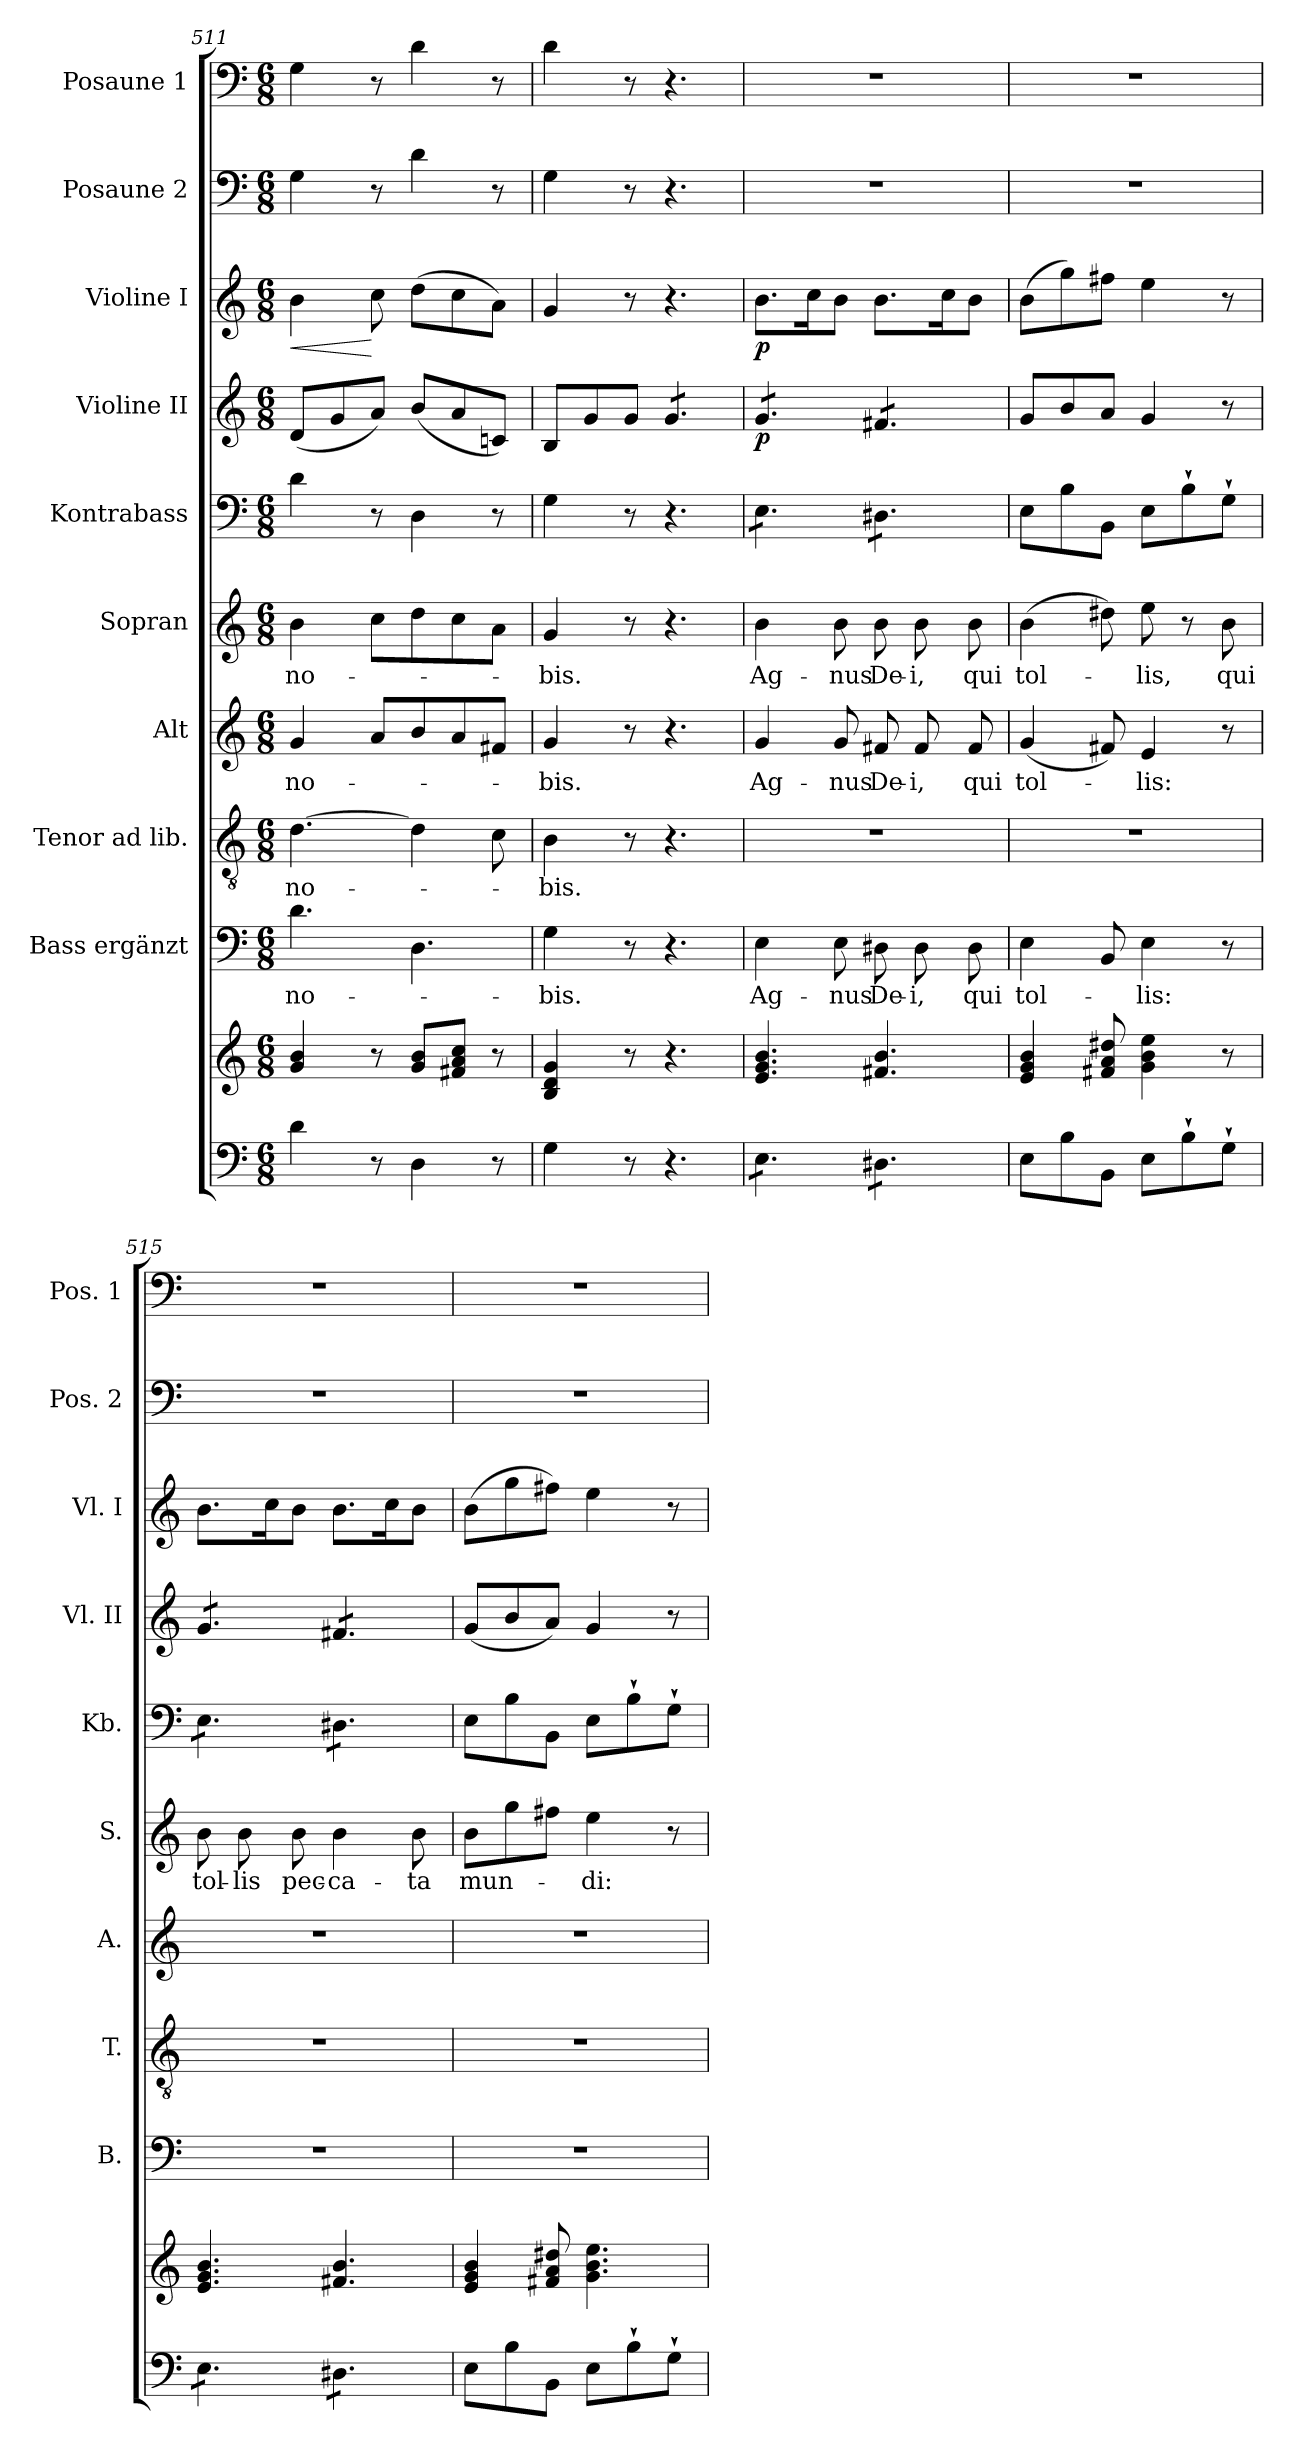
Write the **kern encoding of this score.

**kern	**kern	**kern	**text	**kern	**text	**kern	**text	**kern	**text	**kern	**kern	**dynam	**kern	**dynam	**kern	**kern
*part10	*part10	*part9	*part9	*part8	*part8	*part7	*part7	*part6	*part6	*part5	*part4	*part4	*part3	*part3	*part2	*part1
*staff11	*staff10	*staff9	*staff9	*staff8	*staff8	*staff7	*staff7	*staff6	*staff6	*staff5	*staff4	*staff4	*staff3	*staff3	*staff2	*staff1
*	*	*I"Bass ergänzt	*	*I"Tenor ad lib.	*	*I"Alt	*	*I"Sopran	*	*I"Kontrabass	*I"Violine II	*	*I"Violine I	*	*I"Posaune 2	*I"Posaune 1
*	*	*I'B.	*	*I'T.	*	*I'A.	*	*I'S.	*	*I'Kb.	*I'Vl. II	*	*I'Vl. I	*	*I'Pos. 2	*I'Pos. 1
*clefF4	*clefG2	*clefF4	*	*clefGv2	*	*clefG2	*	*clefG2	*	*clefF4	*clefG2	*	*clefG2	*	*clefF4	*clefF4
*	*	*	*	*	*	*	*	*	*	*ITrd7c12	*	*	*	*	*	*
*k[]	*k[]	*k[]	*	*k[]	*	*k[]	*	*k[]	*	*k[]	*k[]	*	*k[]	*	*k[]	*k[]
*C:	*C:	*C:	*	*C:	*	*C:	*	*C:	*	*C:	*C:	*	*C:	*	*C:	*C:
*M6/8	*M6/8	*M6/8	*	*M6/8	*	*M6/8	*	*M6/8	*	*M6/8	*M6/8	*	*M6/8	*	*M6/8	*M6/8
=511	=511	=511	=511	=511	=511	=511	=511	=511	=511	=511	=511	=511	=511	=511	=511	=511
!	!	!	!LO:LY:b	!	!LO:LY:b	!	!LO:LY:b	!	!LO:LY:b	!	!	!	!	!LO:HP:b	!	!
4d\	4g/ 4b/	4.d\	no-	[4.d\	no-	4g/	no-	4b\	no-	4D\	(<8d/L	.	4b\	<	4G\	4G\
.	.	.	.	.	.	.	.	.	.	.	8g/	.	.	.	.	.
8r	8r	.	.	.	.	8a/L	.	8cc\L	.	8r	8a/J)	.	8cc\	[	8r	8r
4D\	8g/ 8b/L	4.D\	.	4d\]	.	8b/	.	8dd\	.	4DD\	(<8b/L	.	(>8dd\L	.	4d\	4d\
.	8f#X/ 8a/ 8cc/J	.	.	.	.	8a/	.	8cc\	.	.	8a/	.	8cc\	.	.	.
8r	8r	.	.	8c\	.	8f#X/J	.	8a\J	.	8r	8cn/J)	.	8a\J)	.	8r	8r
=512	=512	=512	=512	=512	=512	=512	=512	=512	=512	=512	=512	=512	=512	=512	=512	=512
!	!	!	!LO:LY:b	!	!LO:LY:b	!	!LO:LY:b	!	!LO:LY:b	!	!	!	!	!	!	!
4G\	4B/ 4d/ 4g/	4G\	-bis.	4B\	-bis.	4g/	-bis.	4g/	-bis.	4GG\	8B/L	.	4g/	.	4G\	4d\
.	.	.	.	.	.	.	.	.	.	.	8g/	.	.	.	.	.
8r	8r	8r	.	8r	.	8r	.	8r	.	8r	8g/J	.	8r	.	8r	8r
*	*	*	*	*	*	*	*	*	*	*	*tremolo	*	*	*	*	*
4.r	4.r	4.r	.	4.r	.	4.r	.	4.r	.	4.r	8g/L	.	4.r	.	4.r	4.r
.	.	.	.	.	.	.	.	.	.	.	8g/	.	.	.	.	.
.	.	.	.	.	.	.	.	.	.	.	8g/J	.	.	.	.	.
!!LO:PB:g=z
=513	=513	=513	=513	=513	=513	=513	=513	=513	=513	=513	=513	=513	=513	=513	=513	=513
!	!	!	!LO:LY:b	!	!	!	!LO:LY:b	!	!LO:LY:b	!	!	!LO:DY:b	!	!LO:DY:b	!	!
*tremolo	*	*	*	*	*	*	*	*	*	*	*	*	*	*	*	*
*	*	*	*	*	*	*	*	*	*	*tremolo	*	*	*	*	*	*
8E\L	4.e/ 4.g/ 4.b/	4E\	Ag-	2.r	.	4g/	Ag-	4b\	Ag-	8EE\L	8g/L	p	8.b\L	p	2.r	2.r
8E\	.	.	.	.	.	.	.	.	.	8EE\	8g/	.	.	.	.	.
.	.	.	.	.	.	.	.	.	.	.	.	.	16cc\k	.	.	.
!	!	!	!LO:LY:b	!	!	!	!LO:LY:b	!	!LO:LY:b	!	!	!	!	!	!	!
8E\J	.	8E\	-nus	.	.	8g/	-nus	8b\	-nus	8EE\J	8g/J	.	8b\J	.	.	.
!	!	!	!LO:LY:b	!	!	!	!LO:LY:b	!	!LO:LY:b	!	!	!	!	!	!	!
8D#X\L	4.f#X/ 4.b/	8D#X\	De-	.	.	8f#X/	De-	8b\	De-	8DD#X\L	8f#X/L	.	8.b\L	.	.	.
!	!	!	!LO:LY:b	!	!	!	!LO:LY:b	!	!LO:LY:b	!	!	!	!	!	!	!
8D#X\	.	8D#\	-i,	.	.	8f#/	-i,	8b\	-i,	8DD#X\	8f#X/	.	.	.	.	.
.	.	.	.	.	.	.	.	.	.	.	.	.	16cc\k	.	.	.
!	!	!	!LO:LY:b	!	!	!	!LO:LY:b	!	!LO:LY:b	!	!	!	!	!	!	!
8D#X\J	.	8D#\	qui	.	.	8f#/	qui	8b\	qui	8DD#X\J	8f#X/J	.	8b\J	.	.	.
*	*	*	*	*	*	*	*	*	*	*	*Xtremolo	*	*	*	*	*
*	*	*	*	*	*	*	*	*	*	*Xtremolo	*	*	*	*	*	*
*Xtremolo	*	*	*	*	*	*	*	*	*	*	*	*	*	*	*	*
=514	=514	=514	=514	=514	=514	=514	=514	=514	=514	=514	=514	=514	=514	=514	=514	=514
!	!	!	!LO:LY:b	!	!	!	!LO:LY:b	!	!LO:LY:b	!	!	!	!	!	!	!
8E\L	4e/ 4g/ 4b/	4E\	tol-	2.r	.	(<4g/	tol-	(>4b\	tol-	8EE\L	8g/L	.	(>8b\L	.	2.r	2.r
8B\	.	.	.	.	.	.	.	.	.	8BB\	8b/	.	8gg\)	.	.	.
8BB\J	8f#X/ 8a/ 8dd#X/	8BB/	.	.	.	8f#X/)	.	8dd#X\)	.	8BBB\J	8a/J	.	8ff#X\J	.	.	.
!	!	!	!LO:LY:b	!	!	!	!LO:LY:b	!	!LO:LY:b	!	!	!	!	!	!	!
8E\L	4g\ 4b\ 4ee\	4E\	-lis:	.	.	4e/	-lis:	8ee\	-lis,	8EE\L	4g/	.	4ee\	.	.	.
8B`>\	.	.	.	.	.	.	.	8r	.	8BB`>\	.	.	.	.	.	.
!	!	!	!	!	!	!	!	!	!LO:LY:b	!	!	!	!	!	!	!
8G`>\J	8r	8r	.	.	.	8r	.	8b\	qui	8GG`>\J	8r	.	8r	.	.	.
=515	=515	=515	=515	=515	=515	=515	=515	=515	=515	=515	=515	=515	=515	=515	=515	=515
!	!	!	!	!	!	!	!	!	!LO:LY:b	!	!	!	!	!	!	!
*tremolo	*	*	*	*	*	*	*	*	*	*	*	*	*	*	*	*
*	*	*	*	*	*	*	*	*	*	*tremolo	*	*	*	*	*	*
*	*	*	*	*	*	*	*	*	*	*	*tremolo	*	*	*	*	*
8E\L	4.e/ 4.g/ 4.b/	2.r	.	2.r	.	2.r	.	8b\	tol-	8EE\L	8g/L	.	8.b\L	.	2.r	2.r
!	!	!	!	!	!	!	!	!	!LO:LY:b	!	!	!	!	!	!	!
8E\	.	.	.	.	.	.	.	8b\	-lis	8EE\	8g/	.	.	.	.	.
.	.	.	.	.	.	.	.	.	.	.	.	.	16cc\k	.	.	.
!	!	!	!	!	!	!	!	!	!LO:LY:b	!	!	!	!	!	!	!
8E\J	.	.	.	.	.	.	.	8b\	pec-	8EE\J	8g/J	.	8b\J	.	.	.
!	!	!	!	!	!	!	!	!	!LO:LY:b	!	!	!	!	!	!	!
8D#X\L	4.f#X/ 4.b/	.	.	.	.	.	.	4b\	-ca-	8DD#X\L	8f#X/L	.	8.b\L	.	.	.
8D#X\	.	.	.	.	.	.	.	.	.	8DD#X\	8f#X/	.	.	.	.	.
.	.	.	.	.	.	.	.	.	.	.	.	.	16cc\k	.	.	.
!	!	!	!	!	!	!	!	!	!LO:LY:b	!	!	!	!	!	!	!
8D#X\J	.	.	.	.	.	.	.	8b\	-ta	8DD#X\J	8f#X/J	.	8b\J	.	.	.
*	*	*	*	*	*	*	*	*	*	*	*Xtremolo	*	*	*	*	*
*	*	*	*	*	*	*	*	*	*	*Xtremolo	*	*	*	*	*	*
*Xtremolo	*	*	*	*	*	*	*	*	*	*	*	*	*	*	*	*
=516	=516	=516	=516	=516	=516	=516	=516	=516	=516	=516	=516	=516	=516	=516	=516	=516
!	!	!	!	!	!	!	!	!	!LO:LY:b	!	!	!	!	!	!	!
8E\L	4e/ 4g/ 4b/	2.r	.	2.r	.	2.r	.	8b\L	mun-	8EE\L	(<8g/L	.	(>8b\L	.	2.r	2.r
8B\	.	.	.	.	.	.	.	8gg\	.	8BB\	8b/	.	8gg\	.	.	.
8BB\J	8f#X/ 8a/ 8dd#X/	.	.	.	.	.	.	8ff#X\J	.	8BBB\J	8a/J)	.	8ff#X\J)	.	.	.
!	!	!	!	!	!	!	!	!	!LO:LY:b	!	!	!	!	!	!	!
8E\L	4.g\ 4.b\ 4.ee\	.	.	.	.	.	.	4ee\	-di:	8EE\L	4g/	.	4ee\	.	.	.
8B`>\	.	.	.	.	.	.	.	.	.	8BB`>\	.	.	.	.	.	.
8G`>\J	.	.	.	.	.	.	.	8r	.	8GG`>\J	8r	.	8r	.	.	.
=	=	=	=	=	=	=	=	=	=	=	=	=	=	=	=	=
*-	*-	*-	*-	*-	*-	*-	*-	*-	*-	*-	*-	*-	*-	*-	*-	*-
